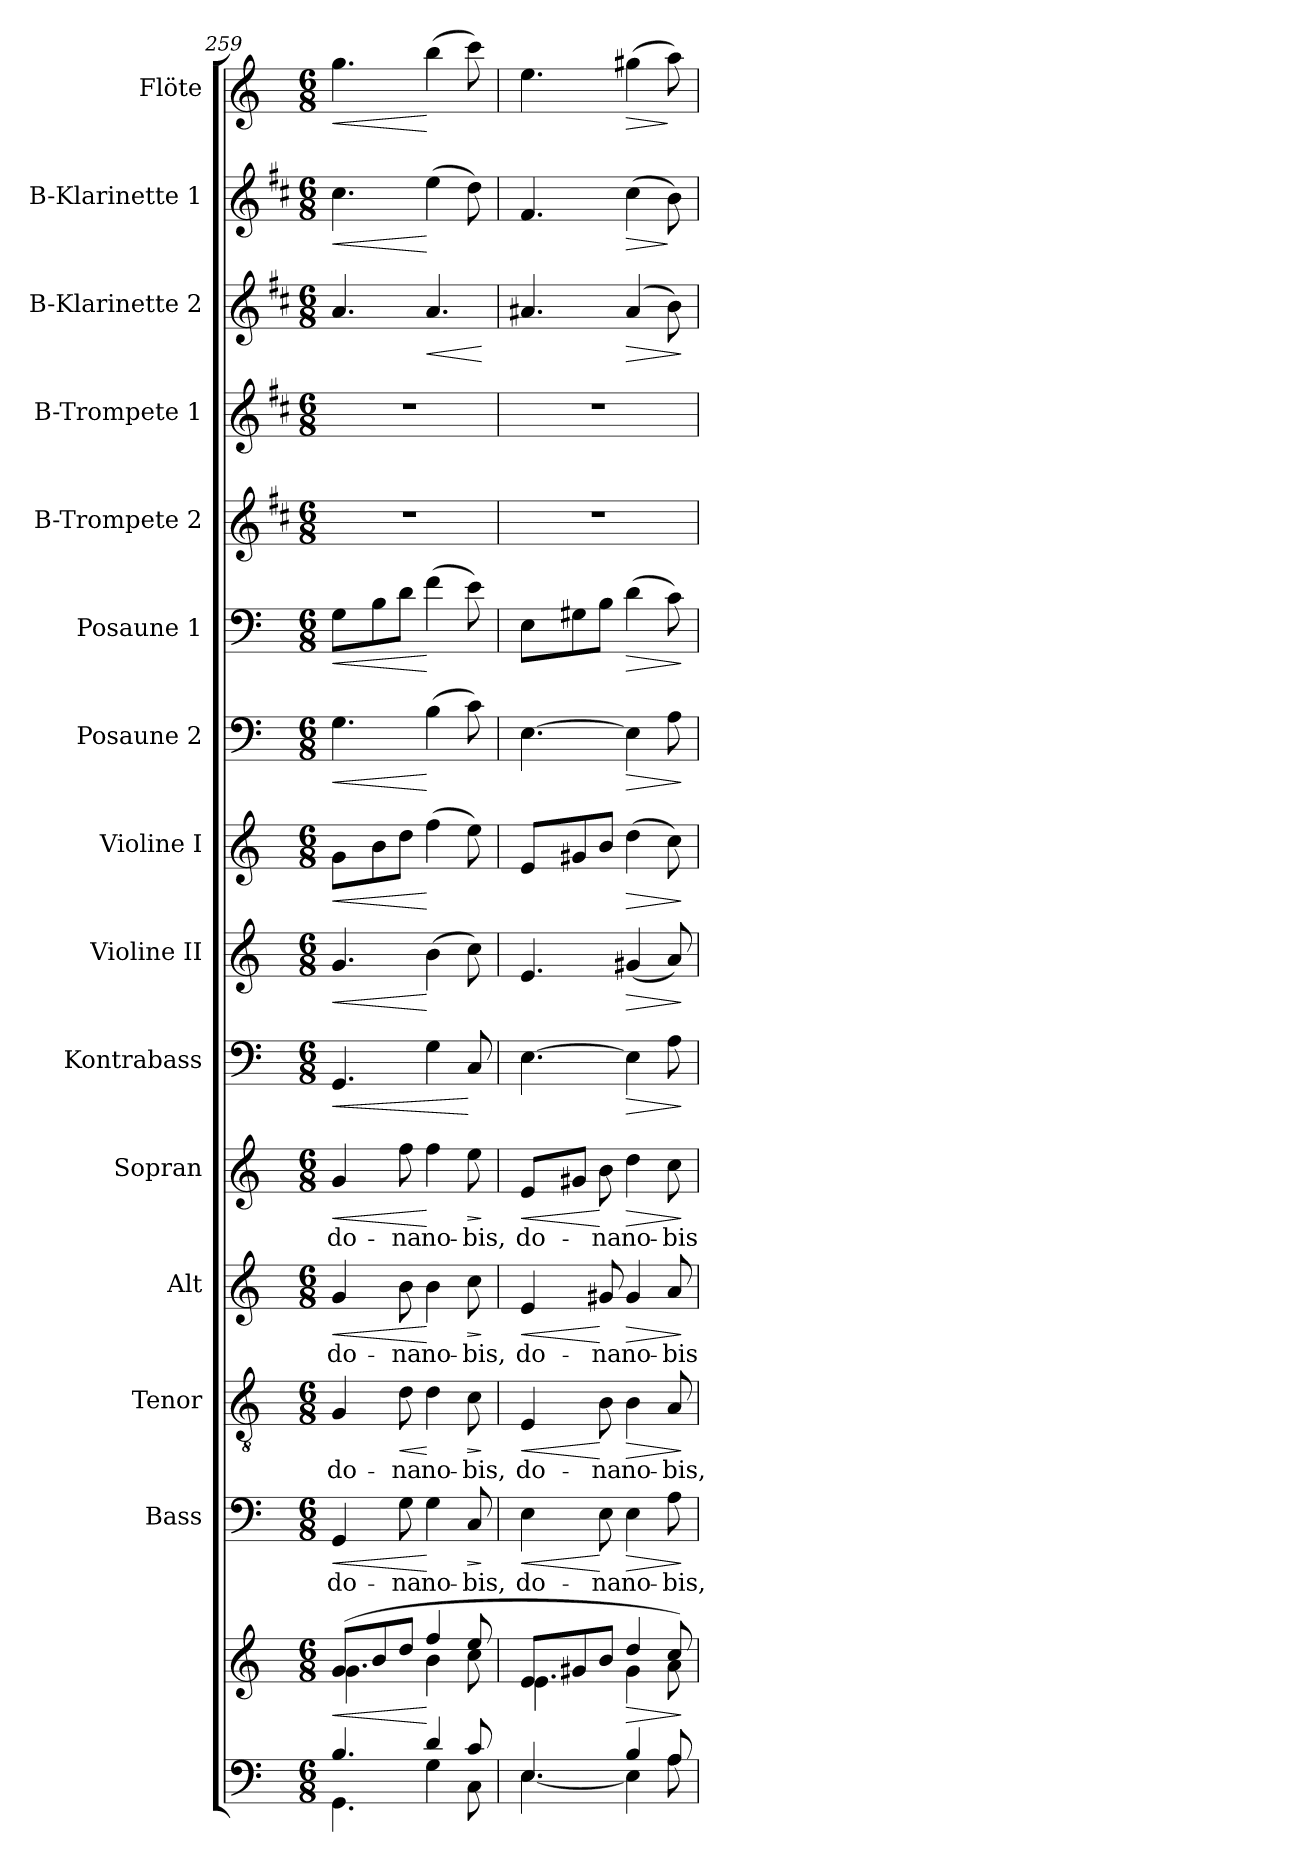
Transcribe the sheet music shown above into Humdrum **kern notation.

**kern	**kern	**dynam	**kern	**text	**dynam	**kern	**text	**dynam	**kern	**text	**dynam	**kern	**text	**dynam	**kern	**dynam	**kern	**dynam	**kern	**dynam	**kern	**dynam	**kern	**dynam	**kern	**kern	**kern	**dynam	**kern	**dynam	**kern	**dynam
*part15	*part15	*part15	*part14	*part14	*part14	*part13	*part13	*part13	*part12	*part12	*part12	*part11	*part11	*part11	*part10	*part10	*part9	*part9	*part8	*part8	*part7	*part7	*part6	*part6	*part5	*part4	*part3	*part3	*part2	*part2	*part1	*part1
*staff16	*staff15	*staff15/16	*staff14	*staff14	*staff14	*staff13	*staff13	*staff13	*staff12	*staff12	*staff12	*staff11	*staff11	*staff11	*staff10	*staff10	*staff9	*staff9	*staff8	*staff8	*staff7	*staff7	*staff6	*staff6	*staff5	*staff4	*staff3	*staff3	*staff2	*staff2	*staff1	*staff1
*	*	*	*I"Bass	*	*	*I"Tenor	*	*	*I"Alt	*	*	*I"Sopran	*	*	*I"Kontrabass	*	*I"Violine II	*	*I"Violine I	*	*I"Posaune 2	*	*I"Posaune 1	*	*I"B-Trompete 2	*I"B-Trompete 1	*I"B-Klarinette 2	*	*I"B-Klarinette 1	*	*I"Flöte	*
*	*	*	*I'B.	*	*	*I'T.	*	*	*I'A.	*	*	*I'S.	*	*	*I'Kb.	*	*I'Vl. II	*	*I'Vl. I	*	*I'Pos. 2	*	*I'Pos. 1	*	*I'B Trp. 2	*I'B Trp. 1	*I'B Kl. 2	*	*I'B Kl. 1	*	*I'Fl.	*
!!LO:PB:g=z
*clefF4	*clefG2	*	*clefF4	*	*	*clefGv2	*	*	*clefG2	*	*	*clefG2	*	*	*clefF4	*	*clefG2	*	*clefG2	*	*clefF4	*	*clefF4	*	*clefG2	*clefG2	*clefG2	*	*clefG2	*	*clefG2	*
*	*	*	*	*	*	*	*	*	*	*	*	*	*	*	*ITrd7c12	*	*	*	*	*	*	*	*	*	*ITrd1c2	*ITrd1c2	*ITrd1c2	*	*ITrd1c2	*	*	*
*k[]	*k[]	*	*k[]	*	*	*k[]	*	*	*k[]	*	*	*k[]	*	*	*k[]	*	*k[]	*	*k[]	*	*k[]	*	*k[]	*	*k[]	*k[]	*k[]	*	*k[]	*	*k[]	*
*C:	*C:	*	*C:	*	*	*C:	*	*	*C:	*	*	*C:	*	*	*C:	*	*C:	*	*C:	*	*C:	*	*C:	*	*C:	*C:	*C:	*	*C:	*	*C:	*
*M6/8	*M6/8	*	*M6/8	*	*	*M6/8	*	*	*M6/8	*	*	*M6/8	*	*	*M6/8	*	*M6/8	*	*M6/8	*	*M6/8	*	*M6/8	*	*M6/8	*M6/8	*M6/8	*	*M6/8	*	*M6/8	*
=259	=259	=259	=259	=259	=259	=259	=259	=259	=259	=259	=259	=259	=259	=259	=259	=259	=259	=259	=259	=259	=259	=259	=259	=259	=259	=259	=259	=259	=259	=259	=259	=259
*^	*	*	*	*	*	*	*	*	*	*	*	*	*	*	*	*	*	*	*	*	*	*	*	*	*	*	*	*	*	*	*	*
!	!	!	!LO:HP:b	!	!LO:LY:b	!LO:HP:b	!	!LO:LY:b	!	!	!LO:LY:b	!LO:HP:b	!	!LO:LY:b	!LO:HP:b	!	!LO:HP:b	!	!LO:HP:b	!	!LO:HP:b	!	!LO:HP:b	!	!LO:HP:b	!	!	!	!	!	!LO:HP:b	!	!LO:HP:b
*	*	*^	*	*	*	*	*	*	*	*	*	*	*	*	*	*	*	*	*	*	*	*	*	*	*	*	*	*	*	*	*	*	*
4.B/	4.GG\	(>8g/L	4.g\	<	4GG/	do-	<	4G/	do-	.	4g/	do-	<	4g/	do-	<	4.GGG/	<	4.g/	<	8g\L	<	4.G\	<	8G\L	<	2.r	2.r	4.g/	.	4.b\	<	4.gg\	<
.	.	8b/	.	.	.	.	.	.	.	.	.	.	.	.	.	.	.	.	.	.	8b\	.	.	.	8B\	.	.	.	.	.	.	.	.	.
!	!	!	!	!	!	!LO:LY:b	!	!	!LO:LY:b	!LO:HP:b	!	!LO:LY:b	!	!	!LO:LY:b	!	!	!	!	!	!	!	!	!	!	!	!	!	!	!	!	!	!	!
.	.	8dd/J	.	.	8G\	-na	.	8d\	-na	<	8b\	-na	.	8ff\	-na	.	.	.	.	.	8dd\J	.	.	.	8d\J	.	.	.	.	.	.	.	.	.
!	!	!	!	!	!	!LO:LY:b	!	!	!LO:LY:b	!	!	!LO:LY:b	!	!	!LO:LY:b	!	!	!	!	!	!	!	!	!	!	!	!	!	!	!LO:HP:b	!	!	!	!
4d/	4G\	4ff/	4b\	[	4G\	no-	[	4d\	no-	[	4b\	no-	[	4ff\	no-	[	4GG\	.	(>4b\	[	(>4ff\	[	(>4B\	[	(>4f\	[	.	.	4.g/	<	(>4dd\	[	(>4bb\	[
!	!	!	!	!	!	!LO:LY:b	!LO:HP:b	!	!LO:LY:b	!LO:HP:b	!	!LO:LY:b	!LO:HP:b	!	!LO:LY:b	!LO:HP:b	!	!	!	!	!	!	!	!	!	!	!	!	!	!	!	!	!	!
8c/	8C\	8ee/	8cc\	.	8C/	-bis,	>	8c\	-bis,	>	8cc\	-bis,	>	8ee\	-bis,	>	8CC/	[	8cc\)	.	8ee\)	.	8c\)	.	8e\)	.	.	.	.	.	8cc\)	.	8ccc\)	.
*v	*v	*	*	*	*	*	*	*	*	*	*	*	*	*	*	*	*	*	*	*	*	*	*	*	*	*	*	*	*	*	*	*	*	*
*	*v	*v	*	*	*	*	*	*	*	*	*	*	*	*	*	*	*	*	*	*	*	*	*	*	*	*	*	*	*	*	*	*	*
.	.	.	.	.	]	.	.	]	.	.	]	.	.	]	.	.	.	.	.	.	.	.	.	.	.	.	.	[	.	.	.	.
=260	=260	=260	=260	=260	=260	=260	=260	=260	=260	=260	=260	=260	=260	=260	=260	=260	=260	=260	=260	=260	=260	=260	=260	=260	=260	=260	=260	=260	=260	=260	=260	=260
*^	*^	*	*	*	*	*	*	*	*	*	*	*	*	*	*	*	*	*	*	*	*	*	*	*	*	*	*	*	*	*	*	*
!	!	!	!	!	!	!LO:LY:b	!LO:HP:b	!	!LO:LY:b	!LO:HP:b	!	!LO:LY:b	!LO:HP:b	!	!LO:LY:b	!LO:HP:b	!	!	!	!	!	!	!	!	!	!	!	!	!	!	!	!	!	!
4.E/	[<4.E\	8e/L	4.e\	.	4E\	do-	<	4E/	do-	<	4e/	do-	<	8e/L	do-	<	[4.EE\	.	4.e/	.	8e/L	.	[4.E\	.	8E\L	.	2.r	2.r	4.g#X/	.	4.e/	.	4.ee\	.
.	.	8g#X/	.	.	.	.	.	.	.	.	.	.	.	8g#X/J	.	.	.	.	.	.	8g#X/	.	.	.	8G#X\	.	.	.	.	.	.	.	.	.
!	!	!	!	!	!	!LO:LY:b	!	!	!LO:LY:b	!	!	!LO:LY:b	!	!	!LO:LY:b	!	!	!	!	!	!	!	!	!	!	!	!	!	!	!	!	!	!	!
.	.	8b/J	.	.	8E\	-na	[	8B\	-na	[	8g#X/	-na	[	8b\	-na	[	.	.	.	.	8b/J	.	.	.	8B\J	.	.	.	.	.	.	.	.	.
!	!	!	!	!LO:HP:b	!	!LO:LY:b	!LO:HP:b	!	!LO:LY:b	!LO:HP:b	!	!LO:LY:b	!LO:HP:b	!	!LO:LY:b	!LO:HP:b	!	!LO:HP:b	!	!LO:HP:b	!	!LO:HP:b	!	!LO:HP:b	!	!LO:HP:b	!	!	!	!LO:HP:b	!	!LO:HP:b	!	!LO:HP:b
4B/	4E\]	4dd/	4g#\	>	4E\	no-	>	4B\	no-	>	4g#/	no-	>	4dd\	no-	>	4EE\]	>	(<4g#X/	>	(>4dd\	>	4E\]	>	(>4d\	>	.	.	(4g#/	>	(>4b\	>	(>4gg#X\	>
!	!	!	!	!	!	!LO:LY:b	!	!	!LO:LY:b	!	!	!LO:LY:b	!	!	!LO:LY:b	!	!	!	!	!	!	!	!	!	!	!	!	!	!	!	!	!	!	!
8A/	8A\	8cc/)	8a\	.	8A\	-bis,	.	8A/	-bis,	.	8a/	-bis	.	8cc\	-bis	.	8AA\	.	8a/)	.	8cc\)	.	8A\	.	8c\)	.	.	.	8a\)	.	8a\)	]	8aa\)	]
*v	*v	*	*	*	*	*	*	*	*	*	*	*	*	*	*	*	*	*	*	*	*	*	*	*	*	*	*	*	*	*	*	*	*	*
*	*v	*v	*	*	*	*	*	*	*	*	*	*	*	*	*	*	*	*	*	*	*	*	*	*	*	*	*	*	*	*	*	*	*
.	.	]	.	.	]	.	.	]	.	.	]	.	.	]	.	]	.	]	.	]	.	]	.	]	.	.	.	]	.	.	.	.
=	=	=	=	=	=	=	=	=	=	=	=	=	=	=	=	=	=	=	=	=	=	=	=	=	=	=	=	=	=	=	=	=
*-	*-	*-	*-	*-	*-	*-	*-	*-	*-	*-	*-	*-	*-	*-	*-	*-	*-	*-	*-	*-	*-	*-	*-	*-	*-	*-	*-	*-	*-	*-	*-	*-
